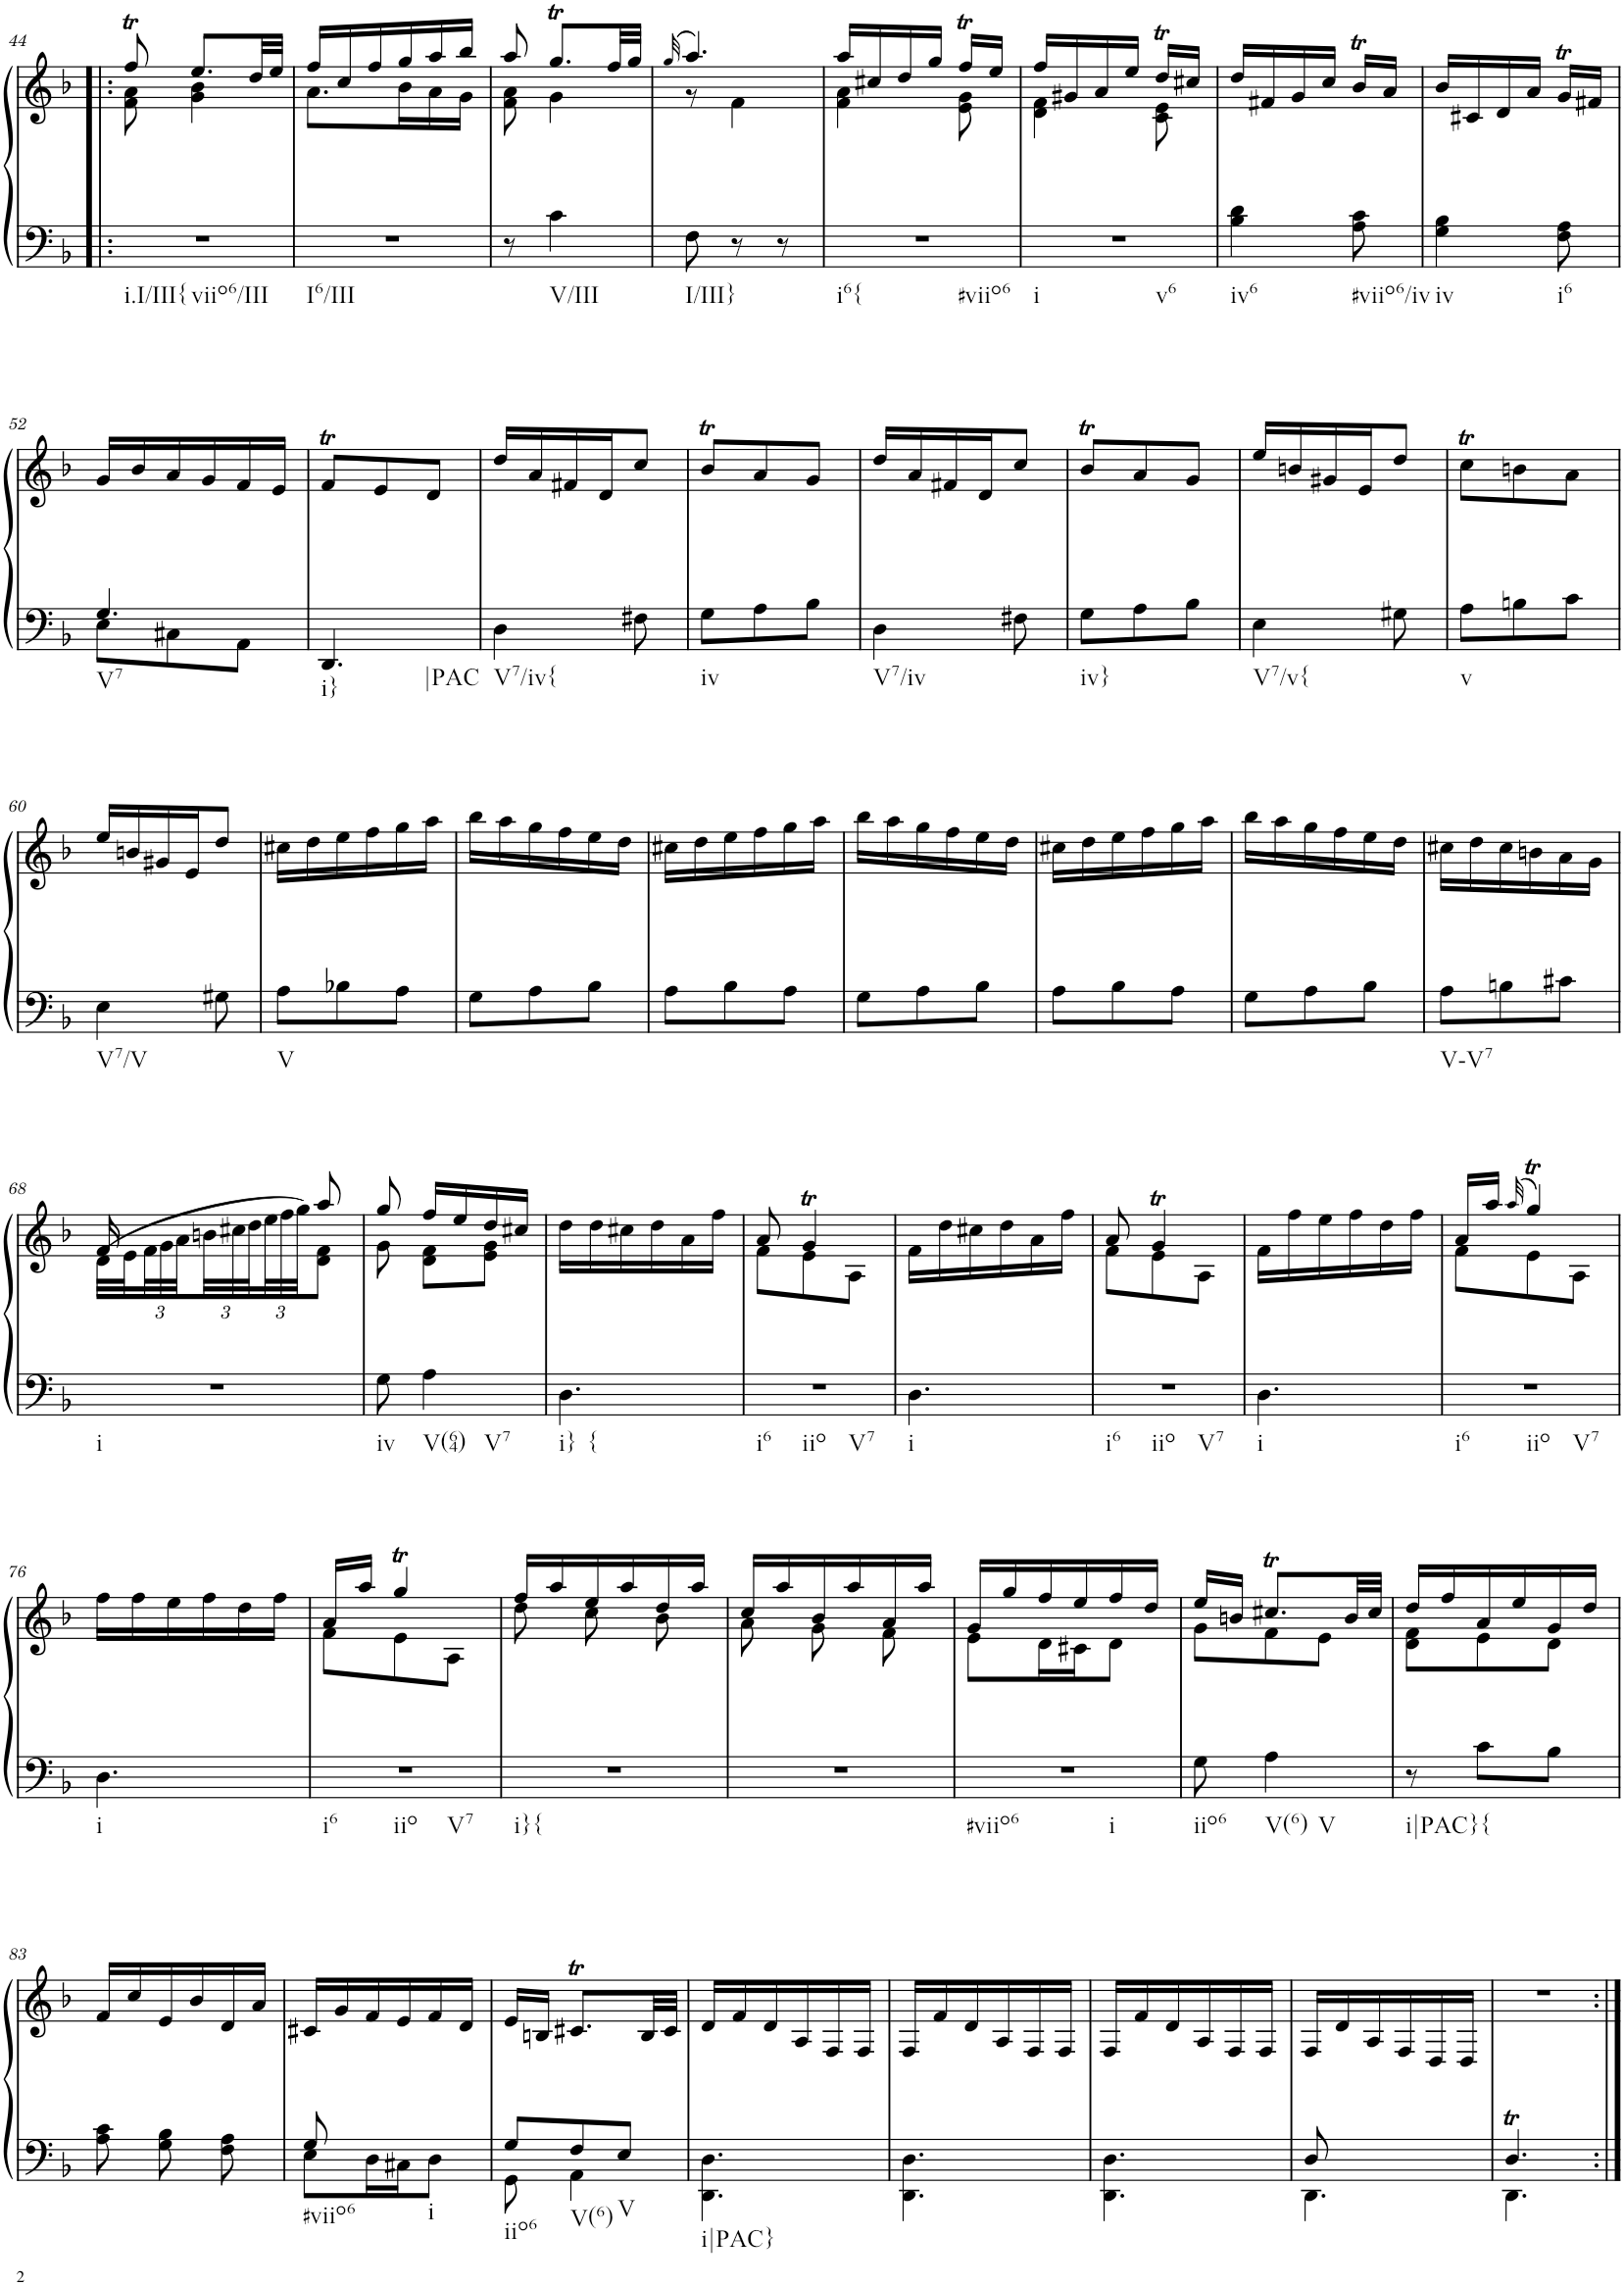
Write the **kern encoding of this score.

**kern	**kern
*part1	*part1
*staff2	*staff1
*I"Piano	*
*I'Pno.	*
!!LO:PB:g=z
*clefF4	*clefG2
*k[b-]	*k[b-]
*M3/8	*M3/8
=44!|:	=44!|:
*	*^
!LO:TX:b:t=i.I/III{	!	!
!LO:TX:b:t=viio6/III	!	!
4.r	8ffT/	8f\ 8a\
.	8.ee/L	4g\ 4b-\
.	32dd/LL	.
.	32ee/JJJ	.
=45	=45	=45
!LO:TX:b:t=I6/III	!	!
4.r	16ff/LL	8.a\L
.	16cc/	.
.	16ff/	.
.	16gg/	16b-\L
.	16aa/	16a\
.	16bb-/JJ	16g\JJ
=46	=46	=46
8r	8aa/	8f\ 8a\
!LO:TX:b:t=V/III	!	!
4c\	8.ggT/L	4g\
.	32ff/LL	.
.	32gg/JJJ	.
=47	=47	=47
.	(32qgg/	.
!LO:TX:b:t=I/III}	!	!
8F\	4.aa/)	8r
8r	.	4f\
8r	.	.
=48	=48	=48
!LO:TX:b:t=i6{	!	!
!LO:TX:b:t=#viio6	!	!
4.r	16aa/LL	4f\ 4a\
.	16cc#X/	.
.	16dd/	.
.	16gg/JJ	.
.	16ffT/LL	8e\ 8g\
.	16ee/JJ	.
=49	=49	=49
!LO:TX:b:t=i	!	!
!LO:TX:b:t=v6	!	!
4.r	16ff/LL	4d\ 4f\
.	16g#X/	.
.	16a/	.
.	16ee/JJ	.
.	16ddT/LL	8c\ 8e\
.	16cc#X/JJ	.
*	*v	*v
=50	=50
!LO:TX:b:t=iv6	!
4B-\ 4d\	16dd/LL
.	16f#X/
.	16g/
.	16cc/JJ
!LO:TX:b:t=#viio6/iv	!
8A\ 8c\	16b-T/LL
.	16a/JJ
=51	=51
!LO:TX:b:t=iv	!
4G\ 4B-\	16b-/LL
.	16c#X/
.	16d/
.	16a/JJ
!LO:TX:b:t=i6	!
8F\ 8A\	16gT/LL
.	16f#X/JJ
!!LO:LB:g=z
=52	=52
*^	*
!LO:TX:b:t=V7	!	!
4.G/	8E\L	16g/LL
.	.	16b-/
.	8C#X\	16a/
.	.	16g/
.	8AA\J	16f/
.	.	16e/JJ
*v	*v	*
=53	=53
!LO:TX:b:t=i}	!
!LO:TX:b:t=|PAC	!
4.DD/	8fT/L
.	8e/
.	8d/J
=54	=54
!LO:TX:b:t=V7/iv{	!
4D\	16dd/LL
.	16a/
.	16f#X/
.	16d/J
8F#X\	8cc/J
=55	=55
!LO:TX:b:t=iv	!
8G\L	8b-T/L
8A\	8a/
8B-\J	8g/J
=56	=56
!LO:TX:b:t=V7/iv	!
4D\	16dd/LL
.	16a/
.	16f#X/
.	16d/J
8F#X\	8cc/J
=57	=57
!LO:TX:b:t=iv}	!
8G\L	8b-T/L
8A\	8a/
8B-\J	8g/J
=58	=58
!LO:TX:b:t=V7/v{	!
4E\	16ee/LL
.	16bn/
.	16g#X/
.	16e/J
8G#X\	8dd/J
=59	=59
!LO:TX:b:t=v	!
8A\L	8ccT\L
8Bn\	8bn\
8c\J	8a\J
!!LO:LB:g=z
=60	=60
!LO:TX:b:t=V7/V	!
4E\	16ee/LL
.	16bn/
.	16g#X/
.	16e/J
8G#X\	8dd/J
=61	=61
!LO:TX:b:t=V	!
8A\L	16cc#X\LL
.	16dd\
8B-X\	16ee\
.	16ff\
8A\J	16gg\
.	16aa\JJ
=62	=62
8G\L	16bb-\LL
.	16aa\
8A\	16gg\
.	16ff\
8B-\J	16ee\
.	16dd\JJ
=63	=63
8A\L	16cc#X\LL
.	16dd\
8B-\	16ee\
.	16ff\
8A\J	16gg\
.	16aa\JJ
=64	=64
8G\L	16bb-\LL
.	16aa\
8A\	16gg\
.	16ff\
8B-\J	16ee\
.	16dd\JJ
=65	=65
8A\L	16cc#X\LL
.	16dd\
8B-\	16ee\
.	16ff\
8A\J	16gg\
.	16aa\JJ
=66	=66
8G\L	16bb-\LL
.	16aa\
8A\	16gg\
.	16ff\
8B-\J	16ee\
.	16dd\JJ
=67	=67
!LO:TX:b:t=V-V7	!
8A\L	16cc#X\LL
.	16dd\
8Bn\	16cc#\
.	16bn\
8c#X\J	16a\
.	16g\JJ
!!LO:LB:g=z
=68	=68
*	*^
!LO:TX:b:t=i	!	!
4.r	16f/	(>32d\LLL
.	.	32e\
*	*	*Xbrackettup
.	16ryy	48f\
.	.	48g\
.	.	48a\
.	16ryy	48bn\
.	.	48cc#X\
.	.	48dd\
.	16ryy	48ee\
.	.	48ff\
.	.	48gg\JJ)
.	8aa/	8d\ 8f\J
=69	=69	=69
!LO:TX:b:t=iv	!	!
8G\	8gg/	8g\
!LO:TX:b:t=V(64)	!	!
!LO:TX:b:t=V7	!	!
4A\	16ff/LL	8d\ 8f\L
.	16ee/	.
.	16dd/	8e\ 8g\J
.	16cc#X/JJ	.
*	*v	*v
=70	=70
!LO:TX:b:t=i}	!
!LO:TX:b:t={	!
4.D\	16dd\LL
.	16dd\
.	16cc#X\
.	16dd\
.	16a\
.	16ff\JJ
=71	=71
*	*^
!LO:TX:b:t=i6	!	!
!LO:TX:b:t=iio	!	!
!LO:TX:b:t=V7	!	!
4.r	8a/	8f\L
.	4gT/	8e\
.	.	8A\J
=72	=72	=72
!LO:TX:b:t=i	!	!
*	*v	*v
4.D\	16f\LL
.	16dd\
.	16cc#X\
.	16dd\
.	16a\
.	16ff\JJ
=73	=73
*	*^
!LO:TX:b:t=i6	!	!
!LO:TX:b:t=iio	!	!
!LO:TX:b:t=V7	!	!
4.r	8a/	8f\L
.	4gT/	8e\
.	.	8A\J
=74	=74	=74
!LO:TX:b:t=i	!	!
*	*v	*v
4.D\	16f\LL
.	16ff\
.	16ee\
.	16ff\
.	16dd\
.	16ff\JJ
=75	=75
*	*^
!LO:TX:b:t=i6	!	!
!LO:TX:b:t=iio	!	!
!LO:TX:b:t=V7	!	!
4.r	16a/LL	8f\L
.	16aa/JJ	.
.	(32qaa/	.
.	4ggT/)	8e\
.	.	8A\J
!!LO:LB:g=z
=76	=76	=76
!LO:TX:b:t=i	!	!
*	*v	*v
4.D\	16ff\LL
.	16ff\
.	16ee\
.	16ff\
.	16dd\
.	16ff\JJ
=77	=77
*	*^
!LO:TX:b:t=i6	!	!
!LO:TX:b:t=iio	!	!
!LO:TX:b:t=V7	!	!
4.r	16a/LL	8f\L
.	16aa/JJ	.
.	4ggT/	8e\
.	.	8A\J
=78	=78	=78
!LO:TX:b:t=i}{	!	!
4.r	16ff/LL	8dd\
.	16aa/	.
.	16ee/	8cc\
.	16aa/	.
.	16dd/	8b-\
.	16aa/JJ	.
=79	=79	=79
4.r	16cc/LL	8a\
.	16aa/	.
.	16b-/	8g\
.	16aa/	.
.	16a/	8f\
.	16aa/JJ	.
=80	=80	=80
!LO:TX:b:t=#viio6	!	!
!LO:TX:b:t=i	!	!
4.r	16g/LL	8e\L
.	16gg/	.
.	16ff/	16d\L
.	16ee/	16c#X\J
.	16ff/	8d\J
.	16dd/JJ	.
=81	=81	=81
!LO:TX:b:t=iio6	!	!
8G\	16ee/LL	8g\L
.	16bn/JJ	.
!LO:TX:b:t=V(6)	!	!
!LO:TX:b:t=V	!	!
4A\	8.cc#Xt/L	8f\
.	.	8e\J
.	32b/LL	.
.	32cc#/JJJ	.
=82	=82	=82
!LO:TX:b:t=i|PAC}{	!	!
8r	16dd/LL	8d\ 8f\L
.	16ff/	.
8c\L	16a/	8e\
.	16ee/	.
8B-\J	16g/	8d\J
.	16dd/JJ	.
*	*v	*v
!!LO:LB:g=z
=83	=83
8A\ 8c\	16f/LL
.	16cc/
8G\ 8B-\	16e/
.	16b-/
8F\ 8A\	16d/
.	16a/JJ
=84	=84
*^	*
!LO:TX:b:t=#viio6	!	!
8G/	8E\L	16c#X/LL
.	.	16g/
!LO:TX:b:t=i	!	!
4ryy	16D\L	16f/
.	16C#X\J	16e/
.	8D\J	16f/
.	.	16d/JJ
=85	=85	=85
!LO:TX:b:t=iio6	!	!
8G/L	8GG\	16e/LL
.	.	16Bn/JJ
!LO:TX:b:t=V(6)	!	!
8F/	4AA\	8.c#Xt/L
!LO:TX:b:t=V	!	!
8E/J	.	.
.	.	32B/LL
.	.	32c#/JJJ
*v	*v	*
=86	=86
!LO:TX:b:t=i|PAC}	!
4.DD\ 4.D\	16d/LL
.	16f/
.	16d/
.	16A/
.	16F/
.	16F/JJ
=87	=87
4.DD\ 4.D\	16F/LL
.	16f/
.	16d/
.	16A/
.	16F/
.	16F/JJ
=88	=88
4.DD\ 4.D\	16F/LL
.	16f/
.	16d/
.	16A/
.	16F/
.	16F/JJ
=89	=89
*^	*
8D/	4.DD\	16F/LL
.	.	16d/
4ryy	.	16A/
.	.	16F/
.	.	16D/
.	.	16D/JJ
=90	=90	=90
4.DT/	4.DD\	4.r
*v	*v	*
=:|!	=:|!
*-	*-
